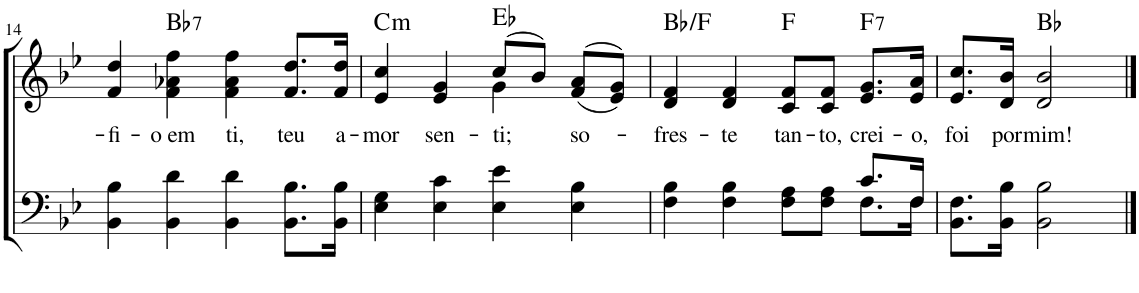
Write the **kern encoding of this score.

**kern	**kern	**text	**harte
*part2	*part1	*part1	*part1
*staff2	*staff1	*staff1	*
*I"Barítono	*I"Soprano	*	*
!!LO:PB:g=z
*clefF4	*clefG2	*	*
*k[b-e-]	*k[b-e-]	*	*
*M4/4	*M4/4	*	*
=14	=14	=14	=14
!	!	!LO:LY:b	!
4BB-\ 4B-\	4f/ 4dd/	-fi-	.
!	!	!LO:LY:b	!LO:H:kt=7
4BB-\ 4d\	4f\ 4a-X\ 4ff\	-o em	Bb:7
!	!	!LO:LY:b	!
4BB-\ 4d\	4f\ 4a-\ 4ff\	ti,	.
!	!	!LO:LY:b	!
8.BB-\ 8.B-\L	8.f/ 8.dd/L	teu	.
!	!	!LO:LY:b	!
16BB-\ 16B-\Jk	16f/ 16dd/Jk	a-	.
=15	=15	=15	=15
!	!	!LO:LY:b	!LO:H:kt=m
*	*^	*	*
4E-\ 4G\	4e-/ 4cc/	2ryy	-mor	C:min
!	!	!	!LO:LY:b	!
4E-\ 4c\	4e-/ 4g/	.	sen-	.
!	!	!	!LO:LY:b	!LO:H:kt=N.C.
4E-\ 4e-\	(8cc/L	4g\	-ti;	N
.	8b-/J)	.	.	.
!	!	!	!LO:LY:b	!
4E-\ 4B-\	(>(8f/ 8a/L	4ryy	so-	.
.	8e-/ 8g/J))	.	.	.
*	*v	*v	*	*
=16	=16	=16	=16
*^	*	*	*
!	!	!	!LO:LY:b	!LO:H:kt=N.C.
4F\ 4B-\	2.ryy	4d/ 4f/	-fres-	N
!	!	!	!LO:LY:b	!
4F\ 4B-\	.	4d/ 4f/	-te	.
!	!	!	!LO:LY:b	!LO:H:kt=N.C.
8F\ 8A\L	.	8c/ 8f/L	tan-	N
!	!	!	!LO:LY:b	!
8F\ 8A\J	.	8c/ 8f/J	-to,	.
!	!	!	!LO:LY:b	!LO:H:kt=7
8.c/L	8.F\L	8.e-/ 8.g/L	crei-	F:7
!	!	!	!LO:LY:b	!
16F/Jk	16F\Jk	16e-/ 16a/Jk	-o,	.
=17	=17	=17	=17	=17
!	!	!	!LO:LY:b	!
*v	*v	*	*	*
8.BB-\ 8.F\L	8.e-/ 8.cc/L	foi	.
!	!	!LO:LY:b	!
16BB-\ 16B-\Jk	16d/ 16b-/Jk	por	.
!	!	!LO:LY:b	!LO:H:kt=N.C.
2BB-\ 2B-\	2d/ 2b-/	mim!	N
==	==	==	==
*-	*-	*-	*-
